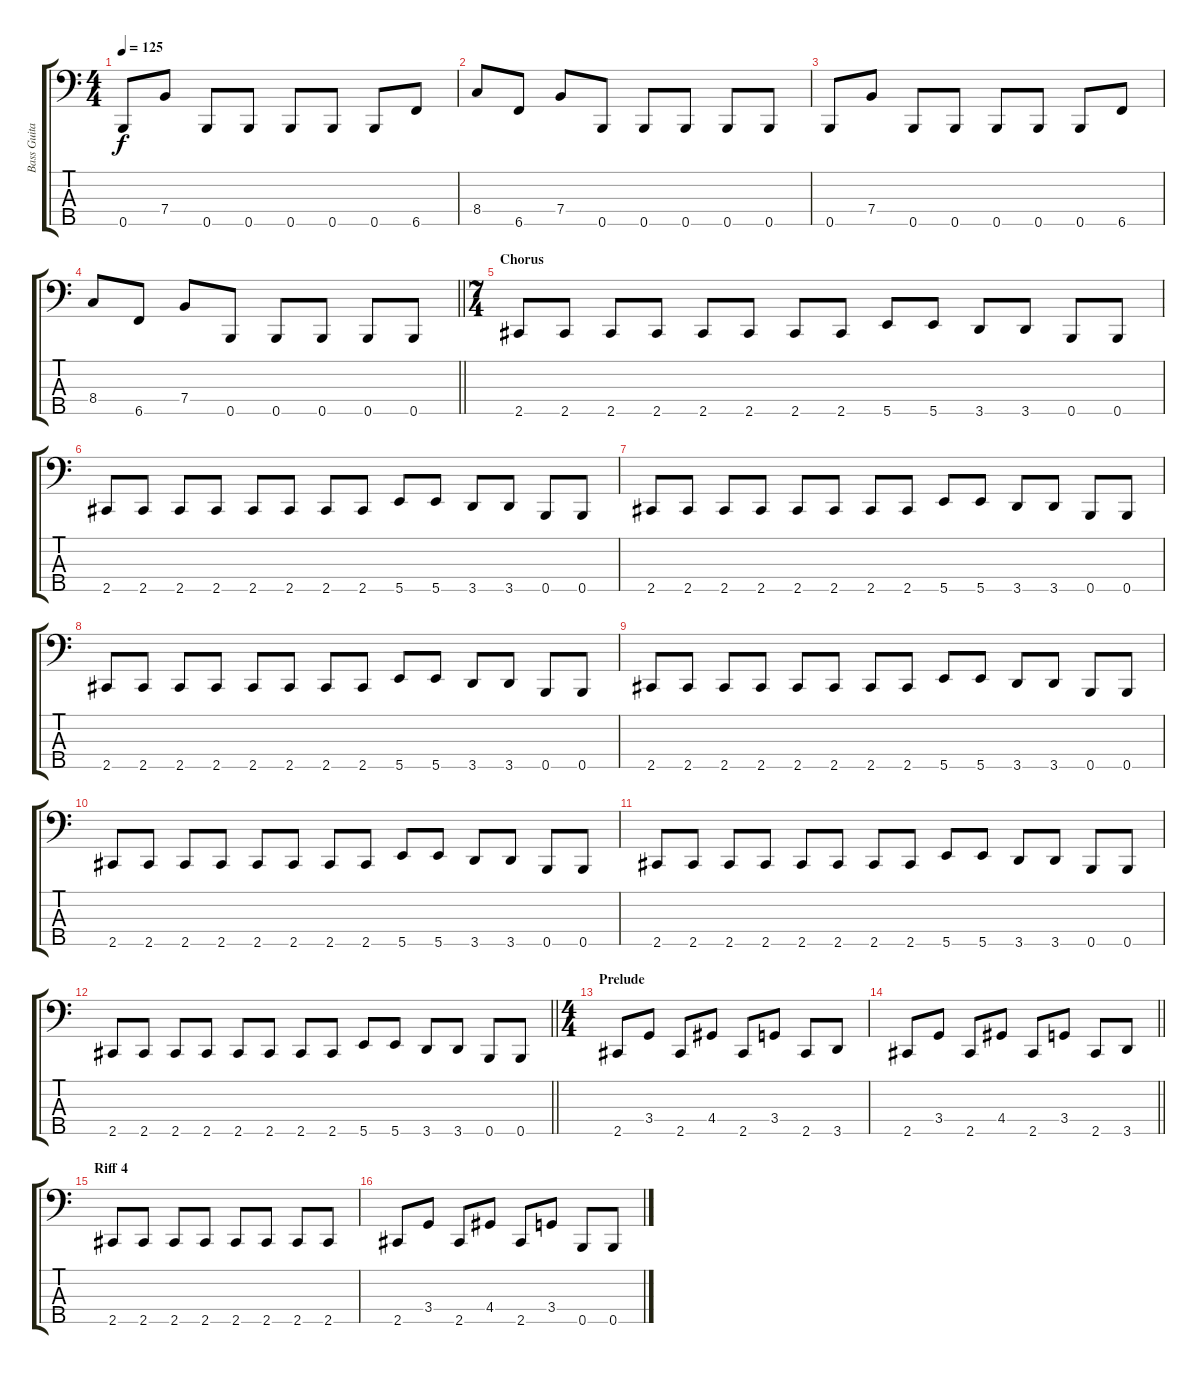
\track ("Bass Guitar" "Bass Guita") {instrument electricbasspick}
\staff {score tabs}
\tuning (G2 D2 A1 E1 B0) {hide}
\ts (4 4)
\tempo 125
\clef f4
\ks c
0.5.8{dy f} 7.4.8 0.5.8 0.5.8 0.5.8 0.5.8 0.5.8 6.5.8 |
8.4.8 6.5.8 7.4.8 0.5.8 0.5.8 0.5.8 0.5.8 0.5.8 |
0.5.8 7.4.8 0.5.8 0.5.8 0.5.8 0.5.8 0.5.8 6.5.8 |
\barLineRight lightlight
8.4.8 6.5.8 7.4.8 0.5.8 0.5.8 0.5.8 0.5.8 0.5.8 |
\ts (7 4)
\section ("" "Chorus")
2.5.8 2.5.8 2.5.8 2.5.8 2.5.8 2.5.8 2.5.8 2.5.8 5.5.8 5.5.8 3.5.8 3.5.8 0.5.8 0.5.8 |
2.5.8 2.5.8 2.5.8 2.5.8 2.5.8 2.5.8 2.5.8 2.5.8 5.5.8 5.5.8 3.5.8 3.5.8 0.5.8 0.5.8 |
2.5.8 2.5.8 2.5.8 2.5.8 2.5.8 2.5.8 2.5.8 2.5.8 5.5.8 5.5.8 3.5.8 3.5.8 0.5.8 0.5.8 |
2.5.8 2.5.8 2.5.8 2.5.8 2.5.8 2.5.8 2.5.8 2.5.8 5.5.8 5.5.8 3.5.8 3.5.8 0.5.8 0.5.8 |
2.5.8 2.5.8 2.5.8 2.5.8 2.5.8 2.5.8 2.5.8 2.5.8 5.5.8 5.5.8 3.5.8 3.5.8 0.5.8 0.5.8 |
2.5.8 2.5.8 2.5.8 2.5.8 2.5.8 2.5.8 2.5.8 2.5.8 5.5.8 5.5.8 3.5.8 3.5.8 0.5.8 0.5.8 |
2.5.8 2.5.8 2.5.8 2.5.8 2.5.8 2.5.8 2.5.8 2.5.8 5.5.8 5.5.8 3.5.8 3.5.8 0.5.8 0.5.8 |
\barLineRight lightlight
2.5.8 2.5.8 2.5.8 2.5.8 2.5.8 2.5.8 2.5.8 2.5.8 5.5.8 5.5.8 3.5.8 3.5.8 0.5.8 0.5.8 |
\ts (4 4)
\section ("" "Prelude")
2.5.8 3.4.8 2.5.8 4.4.8 2.5.8 3.4.8 2.5.8 3.5.8 |
\barLineRight lightlight
2.5.8 3.4.8 2.5.8 4.4.8 2.5.8 3.4.8 2.5.8 3.5.8 |
\section ("" "Riff 4")
2.5.8 2.5.8 2.5.8 2.5.8 2.5.8 2.5.8 2.5.8 2.5.8 |
2.5.8 3.4.8 2.5.8 4.4.8 2.5.8 3.4.8 0.5.8 0.5.8
